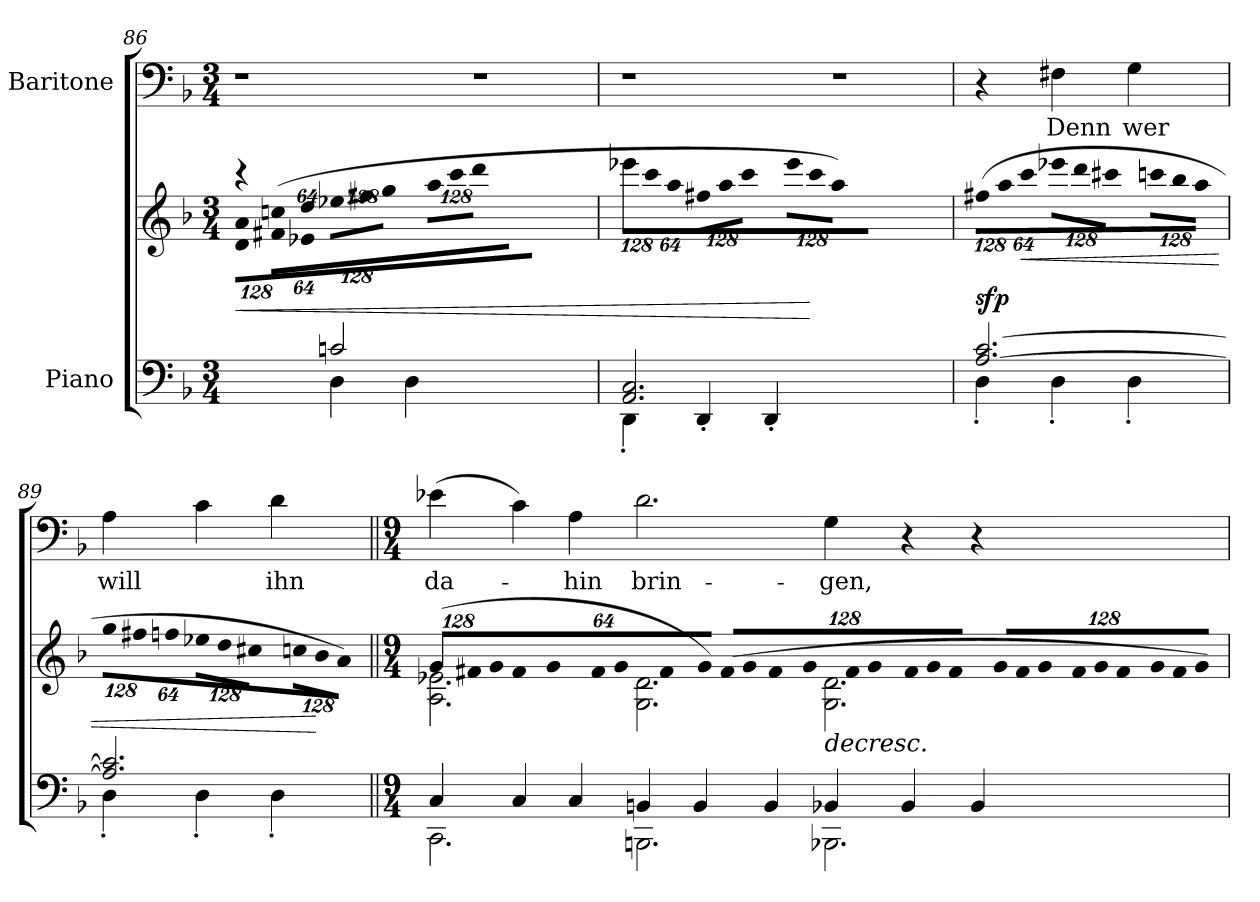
**kern	**kern	**dynam	**kern	**text
*part2	*part2	*part2	*part1	*part1
*staff3	*staff2	*staff2/3	*staff1	*staff1
*I"Piano	*	*	*I"Baritone	*
!!LO:LB:g=z
*clefF4	*clefG2	*	*clefF4	*
*k[b-]	*k[b-]	*	*k[b-]	*
*F:	*F:	*	*F:	*
*M3/4	*M3/4	*	*M3/4	*
=86	=86	=86	=86	=86
*^	*	*	*	*
*	*	*Xbrackettup	*	*	*
*	*	*^	*	*	*
!	!	!LO:N:vis=8	!LO:N:vis=8	!LO:HP:b	!LO:N:vis=1	!
4ryy	4ryy	1024%85r	1024%85di\ 1024%85aiL	<	2.r	.
!	!	!LO:N:vis=8	!LO:N:vis=8	!	!	!
.	.	(1024%85ccni/L	1024%85f#Xi\	.	.	.
!	!	!LO:N:vis=8	!LO:N:vis=8	!	!	!
.	.	512%43ddi/J	512%43e-Xi\J	.	.	.
!	!	!LO:N:vis=8	!	!	!	!
2cni/	4Di\	1024%85ee-Xi\L	2.ryy	.	.	.
!	!	!LO:N:vis=8	!	!	!	!
.	.	1024%85ff#Xi\	.	.	.	.
!	!	!LO:N:vis=8	!	!	!	!
.	.	512%43ggi\J	.	.	.	.
!	!	!LO:N:vis=8	!	!	!	!
.	4Di\	1024%85aai\L	.	.	.	.
!	!	!LO:N:vis=8	!	!	!	!
.	.	1024%85ccci\	.	.	.	.
!	!	!LO:N:vis=8	!	!	!	!
.	.	512%43dddi\J	.	.	.	.
!	!	!	!	!	!LO:N:vis=1	!
2.ryy	2.ryy	2.ryy	.	.	2.r	.
.	.	.	2ryy	.	.	.
=87	=87	=87	=87	=87	=87	=87
!	!	!LO:N:vis=8	!	!	!LO:N:vis=1	!
*	*	*v	*v	*	*	*
2.AAi/ 2.Ci	4DD'i\	1024%85eee-Xi\L	.	2.r	.
!	!	!LO:N:vis=8	!	!	!
.	.	1024%85ccci\	.	.	.
!	!	!LO:N:vis=8	!	!	!
.	.	512%43aai\J	.	.	.
!	!	!LO:N:vis=8	!	!	!
.	4DD'i/	1024%85ff#Xi\L	.	.	.
!	!	!LO:N:vis=8	!	!	!
.	.	1024%85aai\	.	.	.
!	!	!LO:N:vis=8	!	!	!
.	.	512%43ccci\J	.	.	.
!	!	!LO:N:vis=8	!	!	!
.	4DD'i/	1024%85eee-i\L	.	.	.
!	!	!LO:N:vis=8	!	!	!
.	.	1024%85ccci\	.	.	.
!	!	!LO:N:vis=8	!	!	!
.	.	512%43aai\J)	[	.	.
!	!	!	!	!LO:N:vis=1	!
2.ryy	2.ryy	2.ryy	.	2.r	.
=88	=88	=88	=88	=88	=88
!	!	!LO:N:vis=8	!	!	!
[2.Ai/ [2.ci	4D'i\	(1024%85ff#Xi\L	sfp	4r	.
!	!	!LO:N:vis=8	!	!	!
.	.	1024%85aai\	.	.	.
!	!	!LO:N:vis=8	!LO:HP:b	!	!
.	.	512%43ccci\J	<	.	.
!	!	!LO:N:vis=8	!	!	!
!	!	!	!	!	!LO:LY:b:color=#000000
.	4D'i\	1024%85eee-Xi\L	.	4F#Xi\	Denn
!	!	!LO:N:vis=8	!	!	!
.	.	1024%85dddi\	.	.	.
!	!	!LO:N:vis=8	!	!	!
.	.	512%43ccc#Xi\J	.	.	.
!	!	!LO:N:vis=8	!	!	!
!	!	!	!	!	!LO:LY:b:color=#000000
.	4D'i\	1024%85cccni\L	.	4Gi\	wer
!	!	!LO:N:vis=8	!	!	!
.	.	1024%85bb-i\	.	.	.
!	!	!LO:N:vis=8	!	!	!
.	.	512%43aai\J	.	.	.
=89	=89	=89	=89	=89	=89
!	!	!LO:N:vis=8	!	!	!
!	!	!	!	!	!LO:LY:b:color=#000000
2.Ai/] 2.ci]	4D'i\	1024%85ggi\L	.	4Ai\	will
!	!	!LO:N:vis=8	!	!	!
.	.	1024%85ff#Xi\	.	.	.
!	!	!LO:N:vis=8	!	!	!
.	.	512%43ffni\J	.	.	.
!	!	!LO:N:vis=8	!	!	!
.	4D'i\	1024%85ee-Xi\L	.	4ci\	.
!	!	!LO:N:vis=8	!	!	!
.	.	1024%85ddi\	.	.	.
!	!	!LO:N:vis=8	!	!	!
.	.	512%43cc#Xi\J	.	.	.
!	!	!LO:N:vis=8	!	!	!
!	!	!	!	!	!LO:LY:b:color=#000000
.	4D'i\	1024%85ccni\L	.	4di\	ihn
!	!	!LO:N:vis=8	!	!	!
.	.	1024%85b-i\	.	.	.
!	!	!LO:N:vis=8	!	!	!
.	.	512%43ai\J)	[	.	.
!!LO:PB:g=z
=90||	=90||	=90||	=90||	=90||	=90||
*M9/4	*	*M9/4	*	*M9/4	*
!	!	!LO:N:vis=8	!	!	!
*	*	*^	*	*	*
!	!	!	!	!	!	!LO:LY:b:color=#000000
4Ci/	2.CCi\	(1024%85gi/L	2.Ai\ 2.e-Xi	.	(4e-Xi\	da-
!	!	!LO:N:vis=8	!	!	!	!
.	.	1024%85f#Xi/	.	.	.	.
!	!	!LO:N:vis=8	!	!	!	!
.	.	512%43gi/	.	.	.	.
!	!	!LO:N:vis=8	!	!	!	!
4Ci/	.	1024%85f#i/	.	]	4ci\)	.
!	!	!LO:N:vis=8	!	!	!	!
.	.	1024%85gi/	.	.	.	.
!	!	!LO:N:vis=8	!	!	!	!
.	.	512%43f#i/	.	.	.	.
!	!	!LO:N:vis=8	!	!	!	!
!	!	!	!	!	!	!LO:LY:b:color=#000000
4Ci/	.	1024%85gi/	.	]	4Ai\	-hin
!	!	!LO:N:vis=8	!	!	!	!
.	.	1024%85f#i/	.	.	.	.
!	!	!LO:N:vis=8	!	!	!	!
.	.	512%43gi/J)	.	.	.	.
!	!	!LO:N:vis=8	!	!	!	!
!	!	!	!	!	!	!LO:LY:b:color=#000000
4BBni/	2.BBBni\	(1024%85f#i/L	2.Gi\ 2.di	]	2.di\	brin-
!	!	!LO:N:vis=8	!	!	!	!
.	.	1024%85gi/	.	.	.	.
!	!	!LO:N:vis=8	!	!	!	!
.	.	512%43f#i/	.	.	.	.
!	!	!LO:N:vis=8	!	!	!	!
4BBi/	.	1024%85gi/	.	.	.	.
!	!	!LO:N:vis=8	!	!	!	!
.	.	1024%85f#i/	.	.	.	.
!	!	!LO:N:vis=8	!	!	!	!
.	.	512%43gi/	.	.	.	.
!	!	!LO:N:vis=8	!	!	!	!
4BBi/	.	1024%85f#i/	.	.	.	.
!	!	!LO:N:vis=8	!	!	!	!
.	.	1024%85gi/	.	.	.	.
!	!	!LO:N:vis=8	!	!	!	!
.	.	512%43f#i/J	.	.	.	.
!	!	!LO:N:vis=8	!	!LO:HP:b	!	!
!	!	!	!	!LO:HP:n=1:b	!	!
!	!	!	!	!LO:HP:n=1:b	!	!
!	!	!	!	!	!	!LO:LY:b:color=#000000
4BB-Xi/	2.BBB-Xi\	1024%85gi/L	2.Gi\ 2.di	> > >	4Gi\	-gen,
!	!	!LO:N:vis=8	!	!	!	!
.	.	1024%85f#i/	.	.	.	.
!	!	!LO:N:vis=8	!	!	!	!
.	.	512%43gi/	.	.	.	.
!	!	!LO:N:vis=8	!	!	!	!
4BB-i/	.	1024%85f#i/	.	.	4r	.
!	!	!LO:N:vis=8	!	!	!	!
.	.	1024%85gi/	.	.	.	.
!	!	!LO:N:vis=8	!	!	!	!
.	.	512%43f#i/	.	.	.	.
!	!	!LO:N:vis=8	!	!	!	!
4BB-i/	.	1024%85gi/	.	.	4r	.
!	!	!LO:N:vis=8	!	!	!	!
.	.	1024%85f#i/	.	.	.	.
!	!	!LO:N:vis=8	!	!	!	!
.	.	512%43gi/J)	.	.	.	.
*v	*v	*	*	*	*	*
*	*v	*v	*	*	*
=	=	=	=	=
*-	*-	*-	*-	*-
